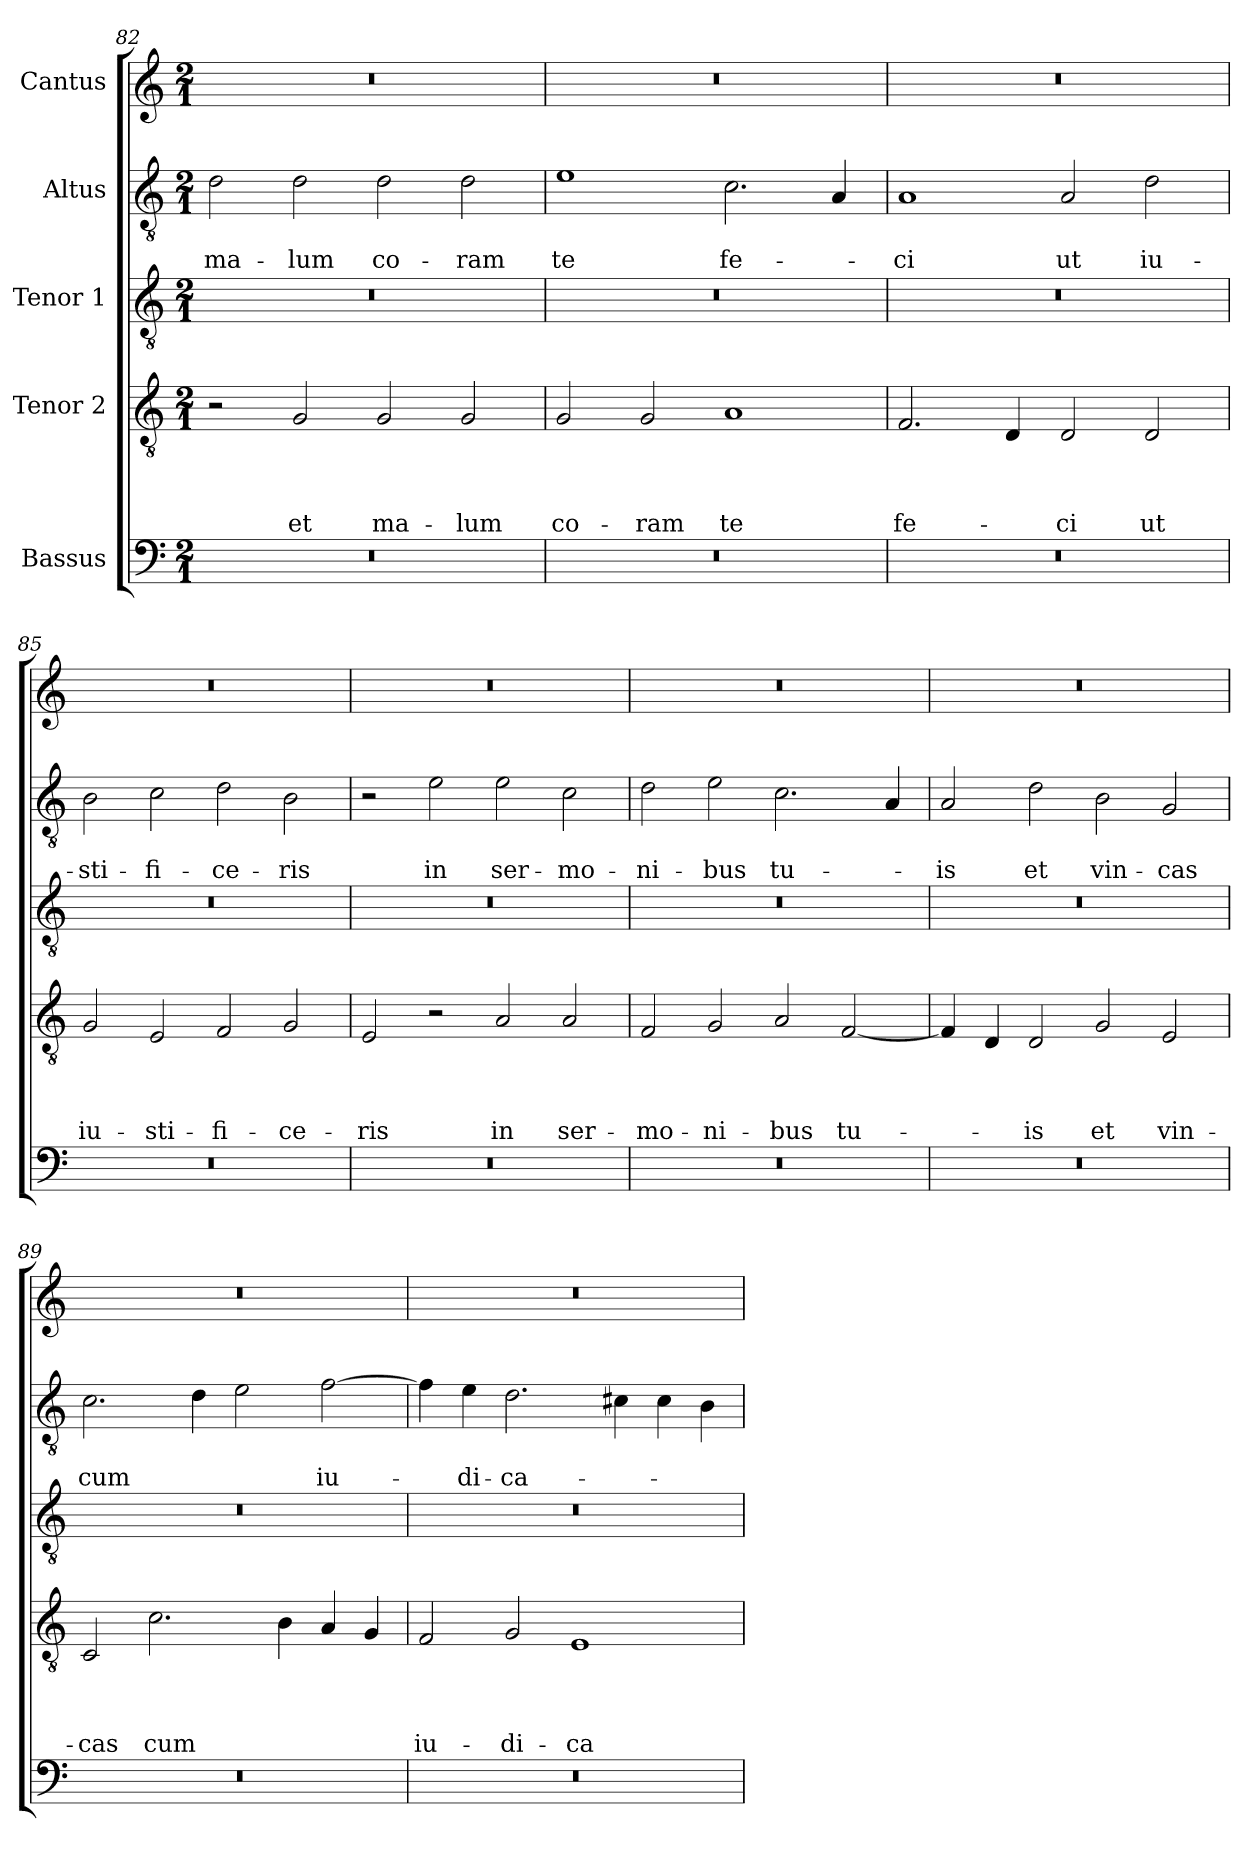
**kern	**kern	**text	**text	**text	**text	**kern	**kern	**text	**text	**kern
*part5	*part4	*part4	*part4	*part4	*part4	*part3	*part2	*part2	*part2	*part1
*staff5	*staff4	*staff4	*staff4	*staff4	*staff4	*staff3	*staff2	*staff2	*staff2	*staff1
*I"Bassus	*I"Tenor 2	*	*	*	*	*I"Tenor 1	*I"Altus	*	*	*I"Cantus
*clefF4	*clefGv2	*	*	*	*	*clefGv2	*clefGv2	*	*	*clefG2
*k[]	*k[]	*	*	*	*	*k[]	*k[]	*	*	*k[]
*C:	*C:	*	*	*	*	*C:	*C:	*	*	*C:
*M2/1	*M2/1	*	*	*	*	*M2/1	*M2/1	*	*	*M2/1
=82	=82	=82	=82	=82	=82	=82	=82	=82	=82	=82
!	!	!	!	!	!	!	!	!	!LO:LY:b	!
0r	2r	.	.	.	.	0r	2d\	.	ma-	0r
!	!	!	!	!	!LO:LY:b	!	!	!	!LO:LY:b	!
.	2G/	.	.	.	et	.	2d\	.	-lum	.
!	!	!	!	!	!LO:LY:b	!	!	!	!LO:LY:b	!
.	2G/	.	.	.	ma-	.	2d\	.	co-	.
!	!	!	!	!	!LO:LY:b	!	!	!	!LO:LY:b	!
.	2G/	.	.	.	-lum	.	2d\	.	-ram	.
=83	=83	=83	=83	=83	=83	=83	=83	=83	=83	=83
!	!	!	!	!	!LO:LY:b	!	!	!	!LO:LY:b	!
0r	2G/	.	.	.	co-	0r	1e	.	te	0r
!	!	!	!	!	!LO:LY:b	!	!	!	!	!
.	2G/	.	.	.	-ram	.	.	.	.	.
!	!	!	!	!	!LO:LY:b	!	!	!	!LO:LY:b	!
.	1A	.	.	.	te	.	2.c\	.	fe-	.
.	.	.	.	.	.	.	4A/	.	.	.
=84	=84	=84	=84	=84	=84	=84	=84	=84	=84	=84
!	!	!	!	!	!LO:LY:b	!	!	!	!LO:LY:b	!
0r	2.F/	.	.	.	fe-	0r	1A	.	-ci	0r
.	4D/	.	.	.	.	.	.	.	.	.
!	!	!	!	!	!LO:LY:b	!	!	!	!LO:LY:b	!
.	2D/	.	.	.	-ci	.	2A/	.	ut	.
!	!	!	!	!	!LO:LY:b	!	!	!	!LO:LY:b	!
.	2D/	.	.	.	ut	.	2d\	.	iu-	.
!!LO:LB:g=z
=85	=85	=85	=85	=85	=85	=85	=85	=85	=85	=85
!	!	!	!	!	!LO:LY:b	!	!	!	!LO:LY:b	!
0r	2G/	.	.	.	iu-	0r	2B\	.	-sti-	0r
!	!	!	!	!	!LO:LY:b	!	!	!	!LO:LY:b	!
.	2E/	.	.	.	-sti-	.	2c\	.	-fi-	.
!	!	!	!	!	!LO:LY:b	!	!	!	!LO:LY:b	!
.	2F/	.	.	.	-fi-	.	2d\	.	-ce-	.
!	!	!	!	!	!LO:LY:b	!	!	!	!LO:LY:b	!
.	2G/	.	.	.	-ce-	.	2B\	.	-ris	.
=86	=86	=86	=86	=86	=86	=86	=86	=86	=86	=86
!	!	!	!	!	!LO:LY:b	!	!	!	!	!
0r	2E/	.	.	.	-ris	0r	2r	.	.	0r
!	!	!	!	!	!	!	!	!	!LO:LY:b	!
.	2r	.	.	.	.	.	2e\	.	in	.
!	!	!	!	!	!LO:LY:b	!	!	!	!LO:LY:b	!
.	2A/	.	.	.	in	.	2e\	.	ser-	.
!	!	!	!	!	!LO:LY:b	!	!	!	!LO:LY:b	!
.	2A/	.	.	.	ser-	.	2c\	.	-mo-	.
=87	=87	=87	=87	=87	=87	=87	=87	=87	=87	=87
!	!	!	!	!	!LO:LY:b	!	!	!	!LO:LY:b	!
0r	2F/	.	.	.	-mo-	0r	2d\	.	-ni-	0r
!	!	!	!	!	!LO:LY:b	!	!	!	!LO:LY:b	!
.	2G/	.	.	.	-ni-	.	2e\	.	-bus	.
!	!	!	!	!	!LO:LY:b	!	!	!	!LO:LY:b	!
.	2A/	.	.	.	-bus	.	2.c\	.	tu-	.
!	!	!	!	!	!LO:LY:b	!	!	!	!	!
.	[2F/	.	.	.	tu-	.	.	.	.	.
.	.	.	.	.	.	.	4A/	.	.	.
=88	=88	=88	=88	=88	=88	=88	=88	=88	=88	=88
!	!	!	!	!	!	!	!	!	!LO:LY:b	!
0r	4F/]	.	.	.	.	0r	2A/	.	-is	0r
.	4D/	.	.	.	.	.	.	.	.	.
!	!	!	!	!	!LO:LY:b	!	!	!	!LO:LY:b	!
.	2D/	.	.	.	-is	.	2d\	.	et	.
!	!	!	!	!	!LO:LY:b	!	!	!	!LO:LY:b	!
.	2G/	.	.	.	et	.	2B\	.	vin-	.
!	!	!	!	!	!LO:LY:b	!	!	!	!LO:LY:b	!
.	2E/	.	.	.	vin-	.	2G/	.	-cas	.
=89	=89	=89	=89	=89	=89	=89	=89	=89	=89	=89
!	!	!	!	!	!LO:LY:b	!	!	!	!LO:LY:b	!
0r	2C/	.	.	.	-cas	0r	2.c\	.	cum	0r
!	!	!	!	!	!LO:LY:b	!	!	!	!	!
.	2.c\	.	.	.	cum	.	.	.	.	.
.	.	.	.	.	.	.	4d\	.	.	.
.	.	.	.	.	.	.	2e\	.	.	.
.	4B\	.	.	.	.	.	.	.	.	.
!	!	!	!	!	!	!	!	!	!LO:LY:b	!
.	4A/	.	.	.	.	.	[2f\	.	iu-	.
.	4G/	.	.	.	.	.	.	.	.	.
=90	=90	=90	=90	=90	=90	=90	=90	=90	=90	=90
!	!	!	!	!	!LO:LY:b	!	!	!	!	!
0r	2F/	.	.	.	iu-	0r	4f\]	.	.	0r
!	!	!	!	!	!	!	!	!	!LO:LY:b	!
.	.	.	.	.	.	.	4e\	.	-di-	.
!	!	!	!	!	!LO:LY:b	!	!	!	!LO:LY:b	!
.	2G/	.	.	.	-di-	.	2.d\	.	-ca-	.
!	!	!	!	!	!LO:LY:b	!	!	!	!	!
.	1E	.	.	.	-ca-	.	.	.	.	.
.	.	.	.	.	.	.	4c#\	.	.	.
.	.	.	.	.	.	.	4c#\	.	.	.
.	.	.	.	.	.	.	4B\	.	.	.
=	=	=	=	=	=	=	=	=	=	=
*-	*-	*-	*-	*-	*-	*-	*-	*-	*-	*-
